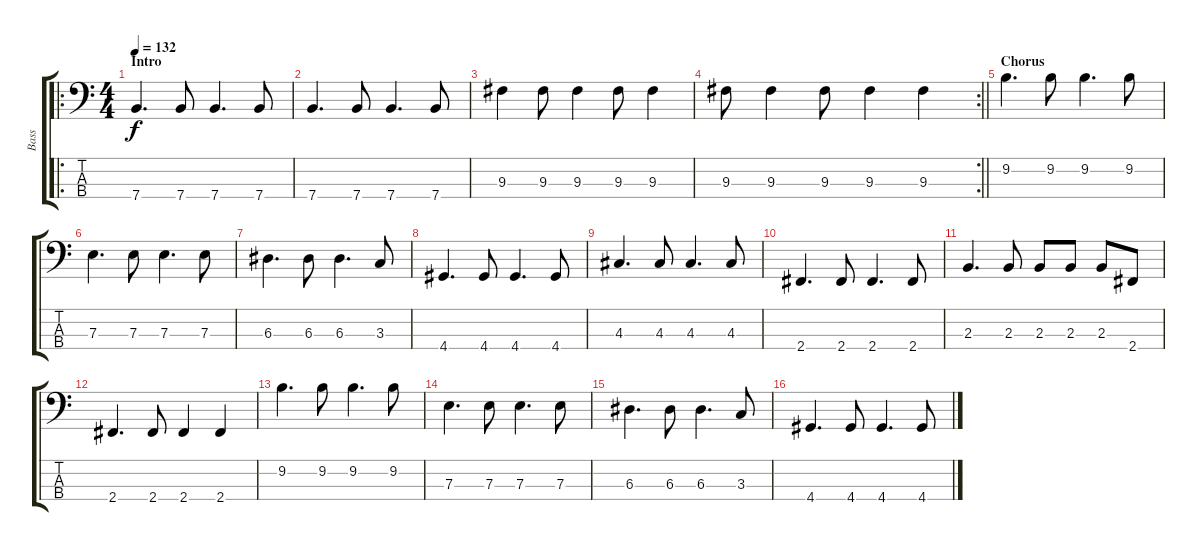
\track ("Bass" "Bass") {instrument electricbassfinger}
\staff {score tabs}
\tuning (G2 D2 A1 E1) {hide}
\ro
\ts (4 4)
\section ("" "Intro")
\tempo 132
\clef f4
\ks c
7.4.4{d dy f instrument electricbassfinger} 7.4.8 7.4.4{d} 7.4.8 |
7.4.4{d} 7.4.8 7.4.4{d} 7.4.8 |
9.3.4 9.3.8 9.3.4 9.3.8 9.3.4 |
\rc 2
\barLineRight lightlight
9.3.8 9.3.4 9.3.8 9.3.4 9.3.4 |
\section ("" "Chorus")
9.2.4{d} 9.2.8 9.2.4{d} 9.2.8 |
7.3.4{d} 7.3.8 7.3.4{d} 7.3.8 |
6.3.4{d} 6.3.8 6.3.4{d} 3.3.8 |
4.4.4{d} 4.4.8 4.4.4{d} 4.4.8 |
4.3.4{d} 4.3.8 4.3.4{d} 4.3.8 |
2.4.4{d} 2.4.8 2.4.4{d} 2.4.8 |
2.3.4{d} 2.3.8 2.3.8 2.3.8 2.3.8 2.4.8 |
2.4.4{d} 2.4.8 2.4.4 2.4.4 |
9.2.4{d} 9.2.8 9.2.4{d} 9.2.8 |
7.3.4{d} 7.3.8 7.3.4{d} 7.3.8 |
6.3.4{d} 6.3.8 6.3.4{d} 3.3.8 |
4.4.4{d} 4.4.8 4.4.4{d} 4.4.8
